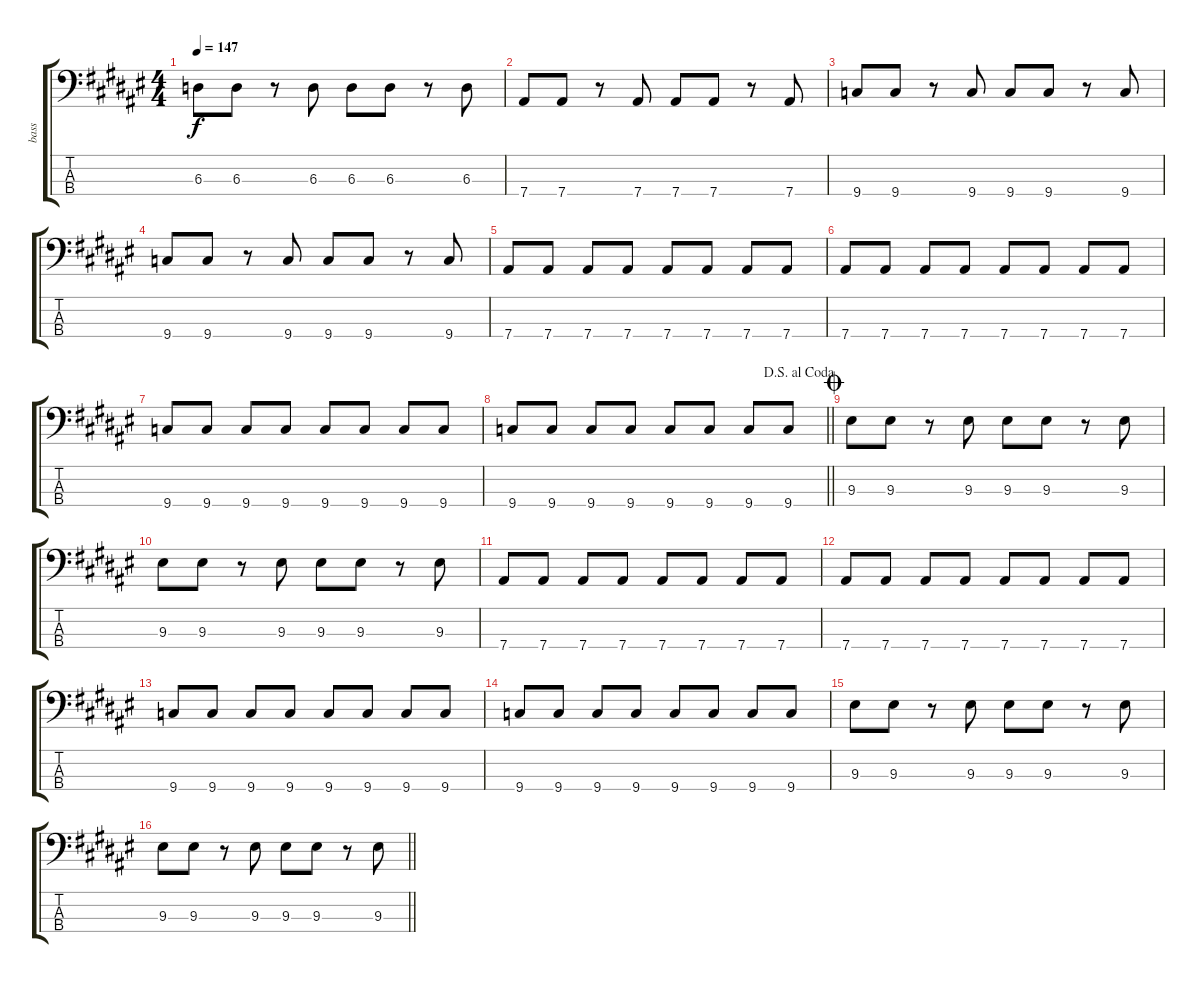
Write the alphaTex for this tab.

\track ("bass" "bass") {instrument electricbasspick}
\staff {score tabs}
\tuning (Gb2 Db2 Ab1 Eb1) {hide}
\ts (4 4)
\tempo 147
\clef f4
\ks f#
6.3.8{dy f} 6.3.8 r.8 6.3.8 6.3.8 6.3.8 r.8 6.3.8 |
\ks d#minor
7.4.8 7.4.8 r.8 7.4.8 7.4.8 7.4.8 r.8 7.4.8 |
9.4.8 9.4.8 r.8 9.4.8 9.4.8 9.4.8 r.8 9.4.8 |
9.4.8 9.4.8 r.8 9.4.8 9.4.8 9.4.8 r.8 9.4.8 |
\ks f#
7.4.8 7.4.8 7.4.8 7.4.8 7.4.8 7.4.8 7.4.8 7.4.8 |
\ks d#minor
7.4.8 7.4.8 7.4.8 7.4.8 7.4.8 7.4.8 7.4.8 7.4.8 |
9.4.8 9.4.8 9.4.8 9.4.8 9.4.8 9.4.8 9.4.8 9.4.8 |
\jump dalsegnoalcoda
\barLineRight lightlight
9.4.8 9.4.8 9.4.8 9.4.8 9.4.8 9.4.8 9.4.8 9.4.8 |
\jump coda
\ks f#
9.3.8 9.3.8 r.8 9.3.8 9.3.8 9.3.8 r.8 9.3.8 |
\ks d#minor
9.3.8 9.3.8 r.8 9.3.8 9.3.8 9.3.8 r.8 9.3.8 |
7.4.8 7.4.8 7.4.8 7.4.8 7.4.8 7.4.8 7.4.8 7.4.8 |
7.4.8 7.4.8 7.4.8 7.4.8 7.4.8 7.4.8 7.4.8 7.4.8 |
\ks f#
9.4.8 9.4.8 9.4.8 9.4.8 9.4.8 9.4.8 9.4.8 9.4.8 |
\ks d#minor
9.4.8 9.4.8 9.4.8 9.4.8 9.4.8 9.4.8 9.4.8 9.4.8 |
9.3.8 9.3.8 r.8 9.3.8 9.3.8 9.3.8 r.8 9.3.8 |
\barLineRight lightlight
9.3.8 9.3.8 r.8 9.3.8 9.3.8 9.3.8 r.8 9.3.8
